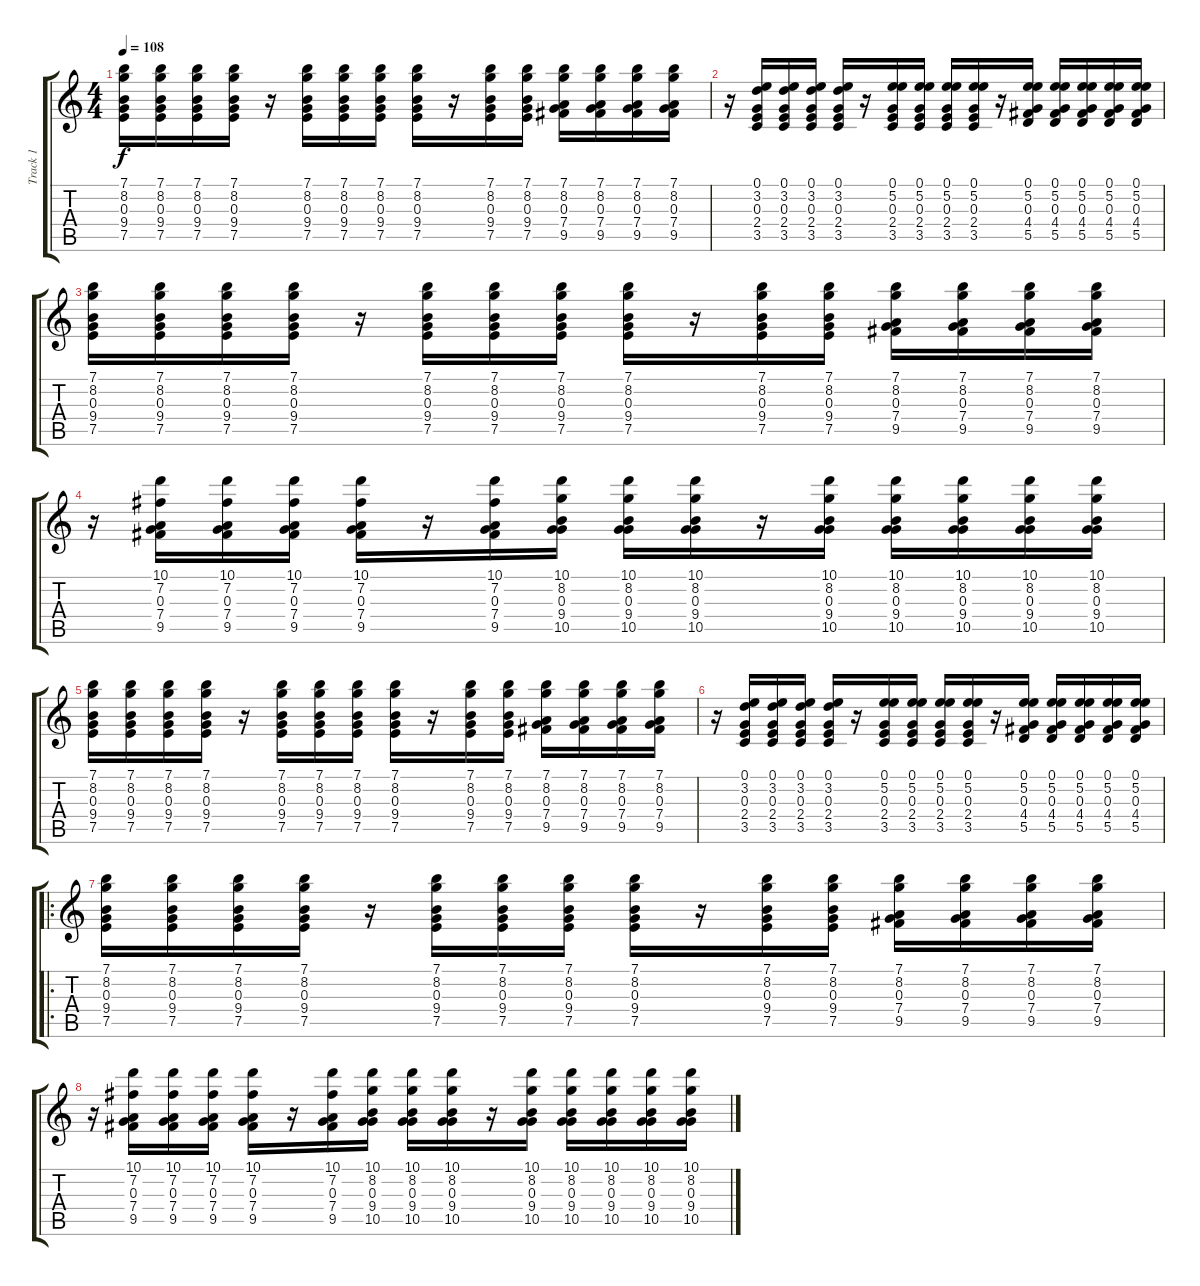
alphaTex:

\track ("Track 1" "Track 1") {instrument distortionguitar}
\staff {score tabs}
\tuning (E4 B3 G3 D3 A2 D2) {hide}
\ts (4 4)
\tempo 108
\clef g2
\ks c
(7.1 8.2 0.3 9.4 7.5).16{dy f} (7.1 8.2 0.3 9.4 7.5).16 (7.1 8.2 0.3 9.4 7.5).16 (7.1 8.2 0.3 9.4 7.5).16 r.16 (7.1 8.2 0.3 9.4 7.5).16 (7.1 8.2 0.3 9.4 7.5).16 (7.1 8.2 0.3 9.4 7.5).16 (7.1 8.2 0.3 9.4 7.5).16 r.16 (7.1 8.2 0.3 9.4 7.5).16 (7.1 8.2 0.3 9.4 7.5).16 (7.1 8.2 0.3 7.4 9.5).16 (7.1 8.2 0.3 7.4 9.5).16 (7.1 8.2 0.3 7.4 9.5).16 (7.1 8.2 0.3 7.4 9.5).16 |
r.16 (0.1 3.2 0.3 2.4 3.5).16 (0.1 3.2 0.3 2.4 3.5).16 (0.1 3.2 0.3 2.4 3.5).16 (0.1 3.2 0.3 2.4 3.5).16 r.16 (0.1 5.2 0.3 2.4 3.5).16 (0.1 5.2 0.3 2.4 3.5).16 (0.1 5.2 0.3 2.4 3.5).16 (0.1 5.2 0.3 2.4 3.5).16 r.16 (0.1 5.2 0.3 4.4 5.5).16 (0.1 5.2 0.3 4.4 5.5).16 (0.1 5.2 0.3 4.4 5.5).16 (0.1 5.2 0.3 4.4 5.5).16 (0.1 5.2 0.3 4.4 5.5).16 |
(7.1 8.2 0.3 9.4 7.5).16 (7.1 8.2 0.3 9.4 7.5).16 (7.1 8.2 0.3 9.4 7.5).16 (7.1 8.2 0.3 9.4 7.5).16 r.16 (7.1 8.2 0.3 9.4 7.5).16 (7.1 8.2 0.3 9.4 7.5).16 (7.1 8.2 0.3 9.4 7.5).16 (7.1 8.2 0.3 9.4 7.5).16 r.16 (7.1 8.2 0.3 9.4 7.5).16 (7.1 8.2 0.3 9.4 7.5).16 (7.1 8.2 0.3 7.4 9.5).16 (7.1 8.2 0.3 7.4 9.5).16 (7.1 8.2 0.3 7.4 9.5).16 (7.1 8.2 0.3 7.4 9.5).16 |
r.16 (10.1 7.2 0.3 7.4 9.5).16 (10.1 7.2 0.3 7.4 9.5).16 (10.1 7.2 0.3 7.4 9.5).16 (10.1 7.2 0.3 7.4 9.5).16 r.16 (10.1 7.2 0.3 7.4 9.5).16 (10.1 8.2 0.3 9.4 10.5).16 (10.1 8.2 0.3 9.4 10.5).16 (10.1 8.2 0.3 9.4 10.5).16 r.16 (10.1 8.2 0.3 9.4 10.5).16 (10.1 8.2 0.3 9.4 10.5).16 (10.1 8.2 0.3 9.4 10.5).16 (10.1 8.2 0.3 9.4 10.5).16 (10.1 8.2 0.3 9.4 10.5).16 |
(7.1 8.2 0.3 9.4 7.5).16 (7.1 8.2 0.3 9.4 7.5).16 (7.1 8.2 0.3 9.4 7.5).16 (7.1 8.2 0.3 9.4 7.5).16 r.16 (7.1 8.2 0.3 9.4 7.5).16 (7.1 8.2 0.3 9.4 7.5).16 (7.1 8.2 0.3 9.4 7.5).16 (7.1 8.2 0.3 9.4 7.5).16 r.16 (7.1 8.2 0.3 9.4 7.5).16 (7.1 8.2 0.3 9.4 7.5).16 (7.1 8.2 0.3 7.4 9.5).16 (7.1 8.2 0.3 7.4 9.5).16 (7.1 8.2 0.3 7.4 9.5).16 (7.1 8.2 0.3 7.4 9.5).16 |
r.16 (0.1 3.2 0.3 2.4 3.5).16 (0.1 3.2 0.3 2.4 3.5).16 (0.1 3.2 0.3 2.4 3.5).16 (0.1 3.2 0.3 2.4 3.5).16 r.16 (0.1 5.2 0.3 2.4 3.5).16 (0.1 5.2 0.3 2.4 3.5).16 (0.1 5.2 0.3 2.4 3.5).16 (0.1 5.2 0.3 2.4 3.5).16 r.16 (0.1 5.2 0.3 4.4 5.5).16 (0.1 5.2 0.3 4.4 5.5).16 (0.1 5.2 0.3 4.4 5.5).16 (0.1 5.2 0.3 4.4 5.5).16 (0.1 5.2 0.3 4.4 5.5).16 |
\ro
(7.1 8.2 0.3 9.4 7.5).16 (7.1 8.2 0.3 9.4 7.5).16 (7.1 8.2 0.3 9.4 7.5).16 (7.1 8.2 0.3 9.4 7.5).16 r.16 (7.1 8.2 0.3 9.4 7.5).16 (7.1 8.2 0.3 9.4 7.5).16 (7.1 8.2 0.3 9.4 7.5).16 (7.1 8.2 0.3 9.4 7.5).16 r.16 (7.1 8.2 0.3 9.4 7.5).16 (7.1 8.2 0.3 9.4 7.5).16 (7.1 8.2 0.3 7.4 9.5).16 (7.1 8.2 0.3 7.4 9.5).16 (7.1 8.2 0.3 7.4 9.5).16 (7.1 8.2 0.3 7.4 9.5).16 |
r.16 (10.1 7.2 0.3 7.4 9.5).16 (10.1 7.2 0.3 7.4 9.5).16 (10.1 7.2 0.3 7.4 9.5).16 (10.1 7.2 0.3 7.4 9.5).16 r.16 (10.1 7.2 0.3 7.4 9.5).16 (10.1 8.2 0.3 9.4 10.5).16 (10.1 8.2 0.3 9.4 10.5).16 (10.1 8.2 0.3 9.4 10.5).16 r.16 (10.1 8.2 0.3 9.4 10.5).16 (10.1 8.2 0.3 9.4 10.5).16 (10.1 8.2 0.3 9.4 10.5).16 (10.1 8.2 0.3 9.4 10.5).16 (10.1 8.2 0.3 9.4 10.5).16
